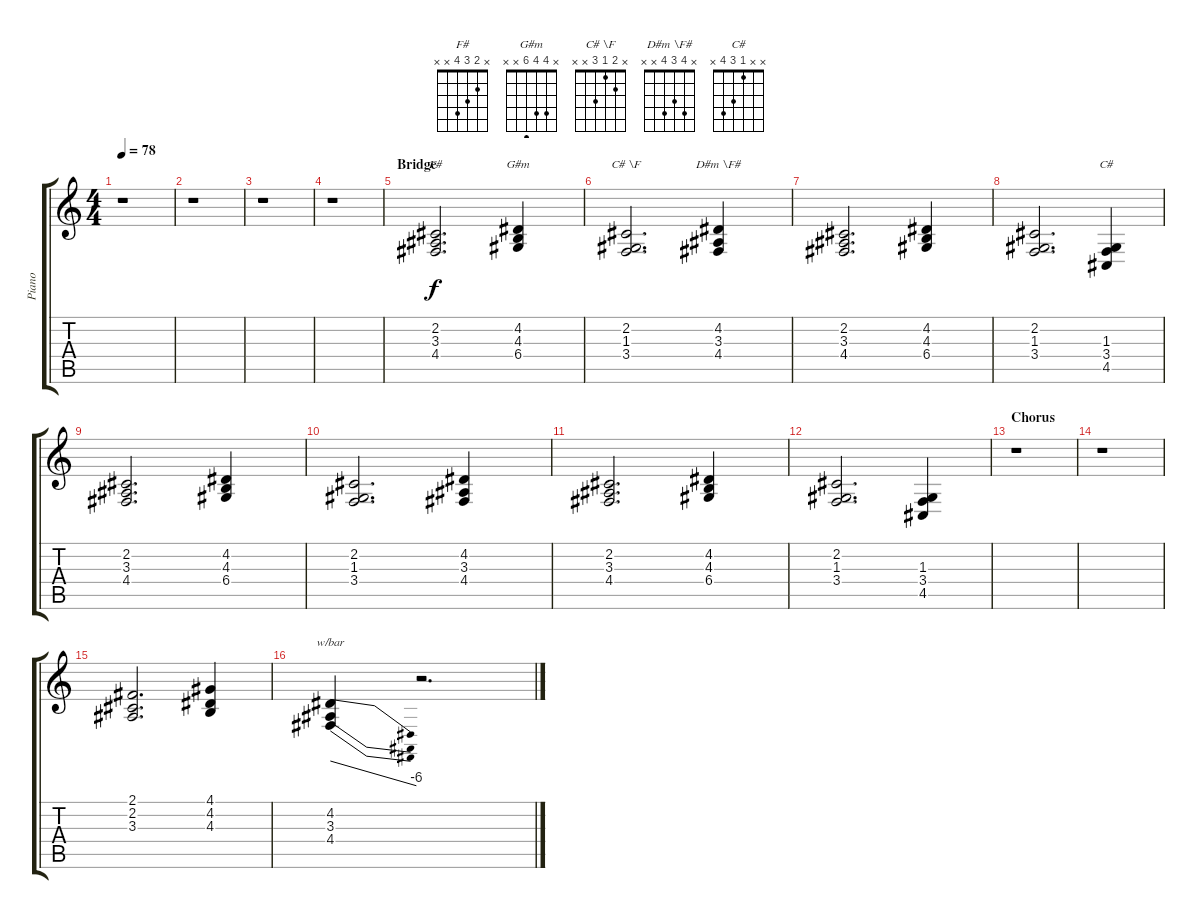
\track ("Piano" "Piano") {instrument brightacousticpiano}
\staff {score tabs}
\tuning (E4 B3 G3 D3 A2 E2) {hide}
\chord ("F#" x 2 3 4 x x)
\chord ("G#m" x 4 4 6 x x)
\chord ("C# \\F" x 2 1 3 x x)
\chord ("D#m \\F#" x 4 3 4 x x)
\chord ("C#" x x 1 3 4 x)
\ts (4 4)
\tempo 78
\clef g2
\ks c
r.1{dy f} |
r.1 |
r.1 |
r.1 |
\section ("" "Bridge")
(2.2 3.3 4.4).2{d ch "F#"} (4.2 4.3 6.4).4{ch "G#m"} |
(2.2 1.3 3.4).2{d ch "C# \\F"} (4.2 3.3 4.4).4{ch "D#m \\F#"} |
(2.2 3.3 4.4).2{d} (4.2 4.3 6.4).4 |
(2.2 1.3 3.4).2{d} (1.3 3.4 4.5).4{ch "C#"} |
(2.2 3.3 4.4).2{d} (4.2 4.3 6.4).4 |
(2.2 1.3 3.4).2{d} (4.2 3.3 4.4).4 |
(2.2 3.3 4.4).2{d} (4.2 4.3 6.4).4 |
(2.2 1.3 3.4).2{d} (1.3 3.4 4.5).4 |
\section ("" "Chorus")
r.1 |
r.1 |
(2.1 2.2 3.3).2{d} (4.1 4.2 4.3).4 |
(4.2 3.3 4.4).4{tbe (dive default 0 0 60 -24)} r.2{d}
